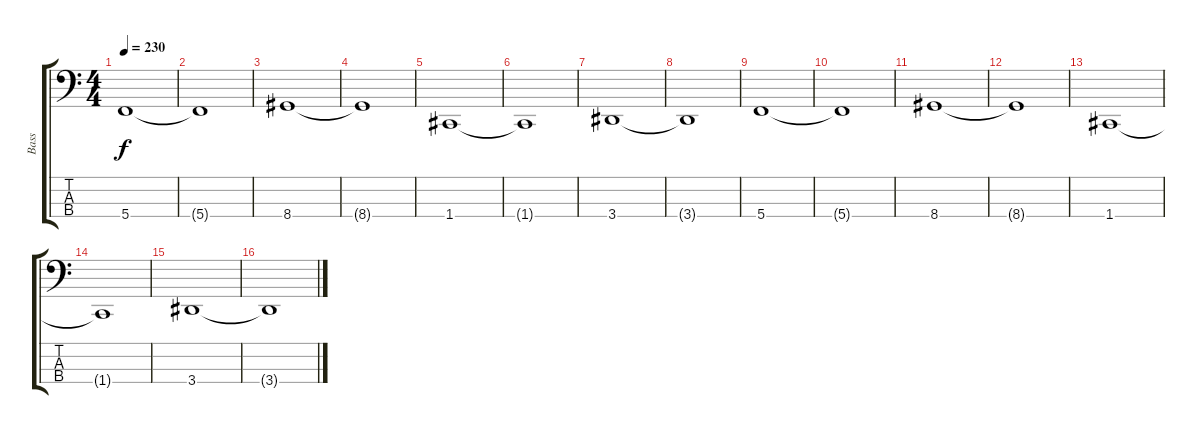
\track ("Bass" "Bass") {instrument electricbassfinger}
\staff {score tabs}
\tuning (F2 C2 G1 C1) {hide}
\ts (4 4)
\tempo 230
\clef f4
\ks c
5.4.1{dy f} |
5.4{t}.1 |
8.4.1 |
8.4{t}.1 |
1.4.1 |
1.4{t}.1 |
3.4.1 |
3.4{t}.1 |
5.4.1 |
5.4{t}.1 |
8.4.1 |
8.4{t}.1 |
1.4.1 |
1.4{t}.1 |
3.4.1 |
3.4{t}.1
